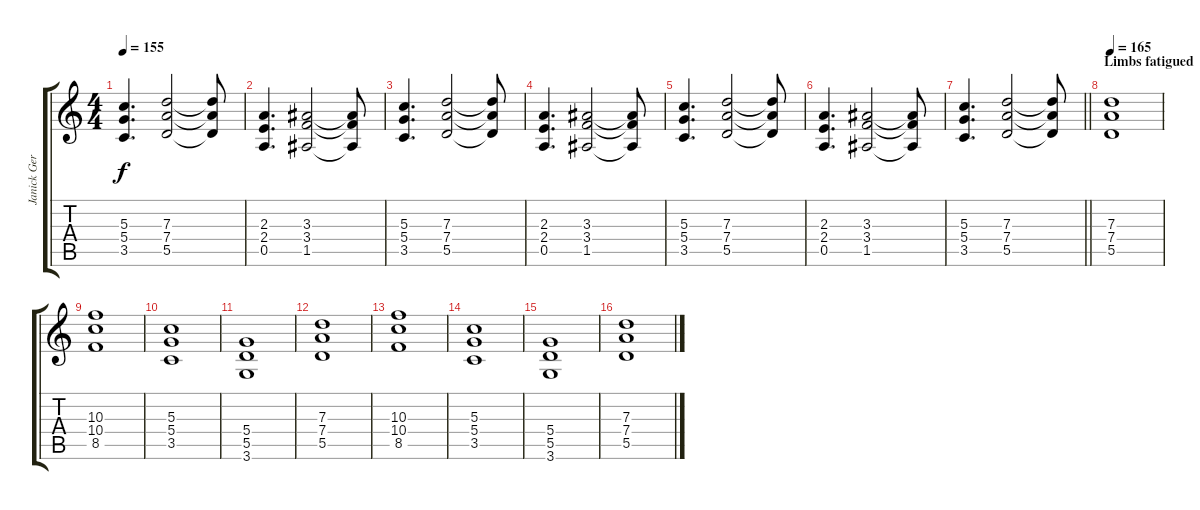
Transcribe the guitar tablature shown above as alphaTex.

\track ("Janick Gers" "Janick Ger") {instrument acousticguitarsteel}
\staff {score tabs}
\tuning (E4 B3 G3 D3 A2 E2) {hide}
\ts (4 4)
\tempo 155
\clef g2
\ks c
(5.3 5.4 3.5).4{d dy f} (7.3 7.4 5.5).2 (7.3{t} 7.4{t} 5.5{t}).8 |
(2.3 2.4 0.5).4{d} (3.3 3.4 1.5).2 (3.3{t} 3.4{t} 1.5{t}).8 |
(5.3 5.4 3.5).4{d} (7.3 7.4 5.5).2 (7.3{t} 7.4{t} 5.5{t}).8 |
(2.3 2.4 0.5).4{d} (3.3 3.4 1.5).2 (3.3{t} 3.4{t} 1.5{t}).8 |
(5.3 5.4 3.5).4{d} (7.3 7.4 5.5).2 (7.3{t} 7.4{t} 5.5{t}).8 |
(2.3 2.4 0.5).4{d} (3.3 3.4 1.5).2 (3.3{t} 3.4{t} 1.5{t}).8 |
\barLineRight lightlight
(5.3 5.4 3.5).4{d} (7.3 7.4 5.5).2 (7.3{t} 7.4{t} 5.5{t}).8 |
\section ("" "Limbs fatigued")
\tempo 165
(7.3 7.4 5.5).1 |
(10.3 10.4 8.5).1 |
(5.3 5.4 3.5).1 |
(5.4 5.5 3.6).1 |
(7.3 7.4 5.5).1 |
(10.3 10.4 8.5).1 |
(5.3 5.4 3.5).1 |
(5.4 5.5 3.6).1 |
(7.3 7.4 5.5).1
